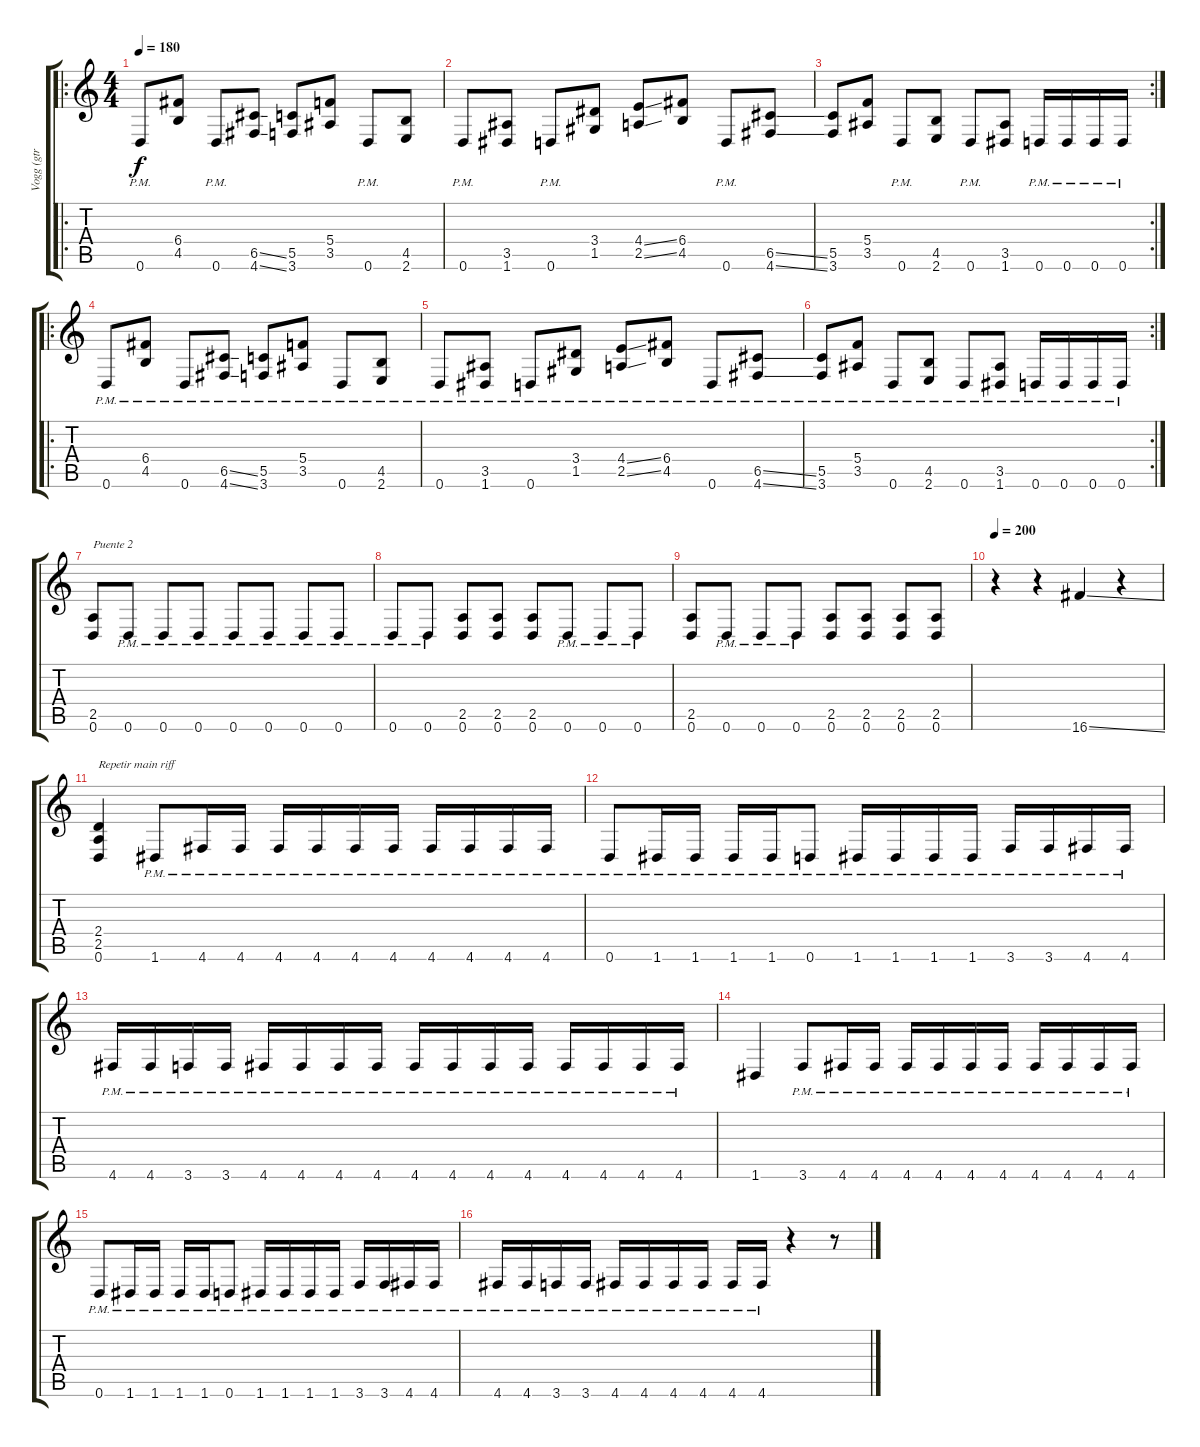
\track ("Vogg (gtr 1)" "Vogg (gtr ") {instrument distortionguitar}
\staff {score tabs}
\tuning (D4 A3 F3 C3 G2 D2) {hide}
\ro
\ts (4 4)
\tempo 180
\clef g2
\ks c
0.6{pm}.8{dy f} (6.4 4.5).8 0.6{pm}.8 (6.5{ss} 4.6{ss}).8 (5.5 3.6).8 (5.4 3.5).8 0.6{pm}.8 (4.5 2.6).8 |
0.6{pm}.8 (3.5 1.6).8 0.6{pm}.8 (3.4 1.5).8 (4.4{ss} 2.5{ss}).8 (6.4 4.5).8 0.6{pm}.8 (6.5{ss} 4.6{ss}).8 |
\rc 2
(5.5 3.6).8 (5.4 3.5).8 0.6{pm}.8 (4.5 2.6).8 0.6{pm}.8 (3.5 1.6).8 0.6{pm}.16 0.6{pm}.16 0.6{pm}.16 0.6{pm}.16 |
\ro
0.6{pm}.8 (6.4{pm} 4.5{pm}).8 0.6{pm}.8 (6.5{ss pm} 4.6{ss pm}).8 (5.5{pm} 3.6{pm}).8 (5.4{pm} 3.5{pm}).8 0.6{pm}.8 (4.5{pm} 2.6{pm}).8 |
0.6{pm}.8 (3.5{pm} 1.6{pm}).8 0.6{pm}.8 (3.4{pm} 1.5{pm}).8 (4.4{ss pm} 2.5{ss pm}).8 (6.4{pm} 4.5{pm}).8 0.6{pm}.8 (6.5{ss pm} 4.6{ss pm}).8 |
\rc 2
(5.5{pm} 3.6{pm}).8 (5.4{pm} 3.5{pm}).8 0.6{pm}.8 (4.5{pm} 2.6{pm}).8 0.6{pm}.8 (3.5{pm} 1.6{pm}).8 0.6{pm}.16 0.6{pm}.16 0.6{pm}.16 0.6{pm}.16 |
(2.5 0.6).8{txt "Puente 2"} 0.6{pm}.8 0.6{pm}.8 0.6{pm}.8 0.6{pm}.8 0.6{pm}.8 0.6{pm}.8 0.6{pm}.8 |
0.6{pm}.8 0.6{pm}.8 (2.5 0.6).8 (2.5 0.6).8 (2.5 0.6).8 0.6{pm}.8 0.6{pm}.8 0.6{pm}.8 |
(2.5 0.6).8 0.6{pm}.8 0.6{pm}.8 0.6{pm}.8 (2.5 0.6).8 (2.5 0.6).8 (2.5 0.6).8 (2.5 0.6).8 |
\tempo 200
r.4 r.4 16.6{ss}.4 r.4 |
(2.4 2.5 0.6).4{txt "Repetir main riff"} 1.6{pm}.8 4.6{pm}.16 4.6{pm}.16 4.6{pm}.16 4.6{pm}.16 4.6{pm}.16 4.6{pm}.16 4.6{pm}.16 4.6{pm}.16 4.6{pm}.16 4.6{pm}.16 |
0.6{pm}.8 1.6{pm}.16 1.6{pm}.16 1.6{pm}.16 1.6{pm}.16 0.6{pm}.8 1.6{pm}.16 1.6{pm}.16 1.6{pm}.16 1.6{pm}.16 3.6{pm}.16 3.6{pm}.16 4.6{pm}.16 4.6{pm}.16 |
4.6{pm}.16 4.6{pm}.16 3.6{pm}.16 3.6{pm}.16 4.6{pm}.16 4.6{pm}.16 4.6{pm}.16 4.6{pm}.16 4.6{pm}.16 4.6{pm}.16 4.6{pm}.16 4.6{pm}.16 4.6{pm}.16 4.6{pm}.16 4.6{pm}.16 4.6{pm}.16 |
1.6.4 3.6{pm}.8 4.6{pm}.16 4.6{pm}.16 4.6{pm}.16 4.6{pm}.16 4.6{pm}.16 4.6{pm}.16 4.6{pm}.16 4.6{pm}.16 4.6{pm}.16 4.6{pm}.16 |
0.6{pm}.8 1.6{pm}.16 1.6{pm}.16 1.6{pm}.16 1.6{pm}.16 0.6{pm}.8 1.6{pm}.16 1.6{pm}.16 1.6{pm}.16 1.6{pm}.16 3.6{pm}.16 3.6{pm}.16 4.6{pm}.16 4.6{pm}.16 |
4.6{pm}.16 4.6{pm}.16 3.6{pm}.16 3.6{pm}.16 4.6{pm}.16 4.6{pm}.16 4.6{pm}.16 4.6{pm}.16 4.6{pm}.16 4.6{pm}.16 r.4 r.8
